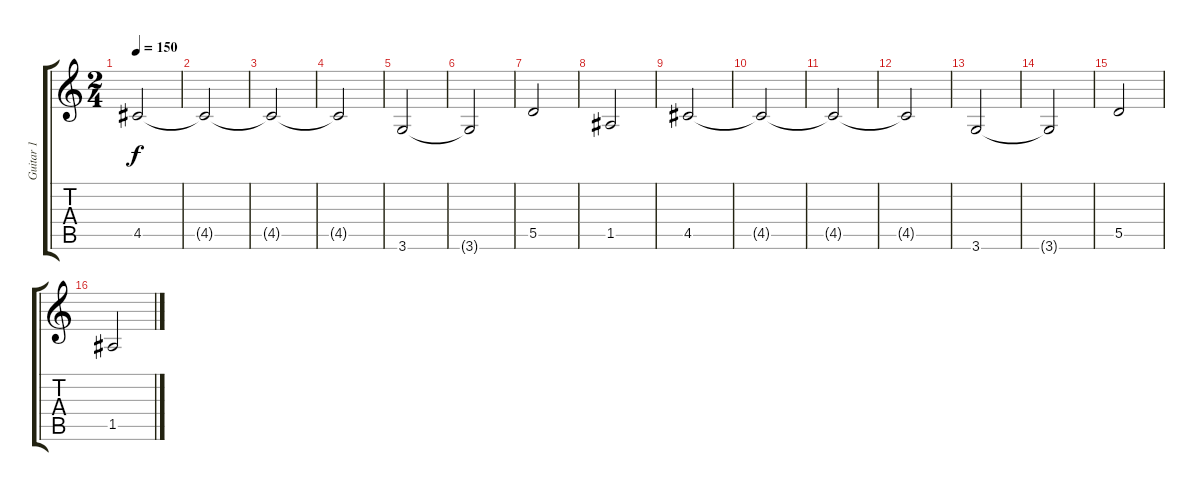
\track ("Guitar 1" "Guitar 1") {instrument overdrivenguitar}
\staff {score tabs}
\tuning (E4 B3 G3 D3 A2 E2) {hide}
\ts (2 4)
\tempo 150
\clef g2
\ks c
4.5.2{dy f} |
4.5{t}.2 |
4.5{t}.2 |
4.5{t}.2 |
3.6.2 |
3.6{t}.2 |
5.5.2 |
1.5.2 |
4.5.2 |
4.5{t}.2 |
4.5{t}.2 |
4.5{t}.2 |
3.6.2 |
3.6{t}.2 |
5.5.2 |
1.5.2
